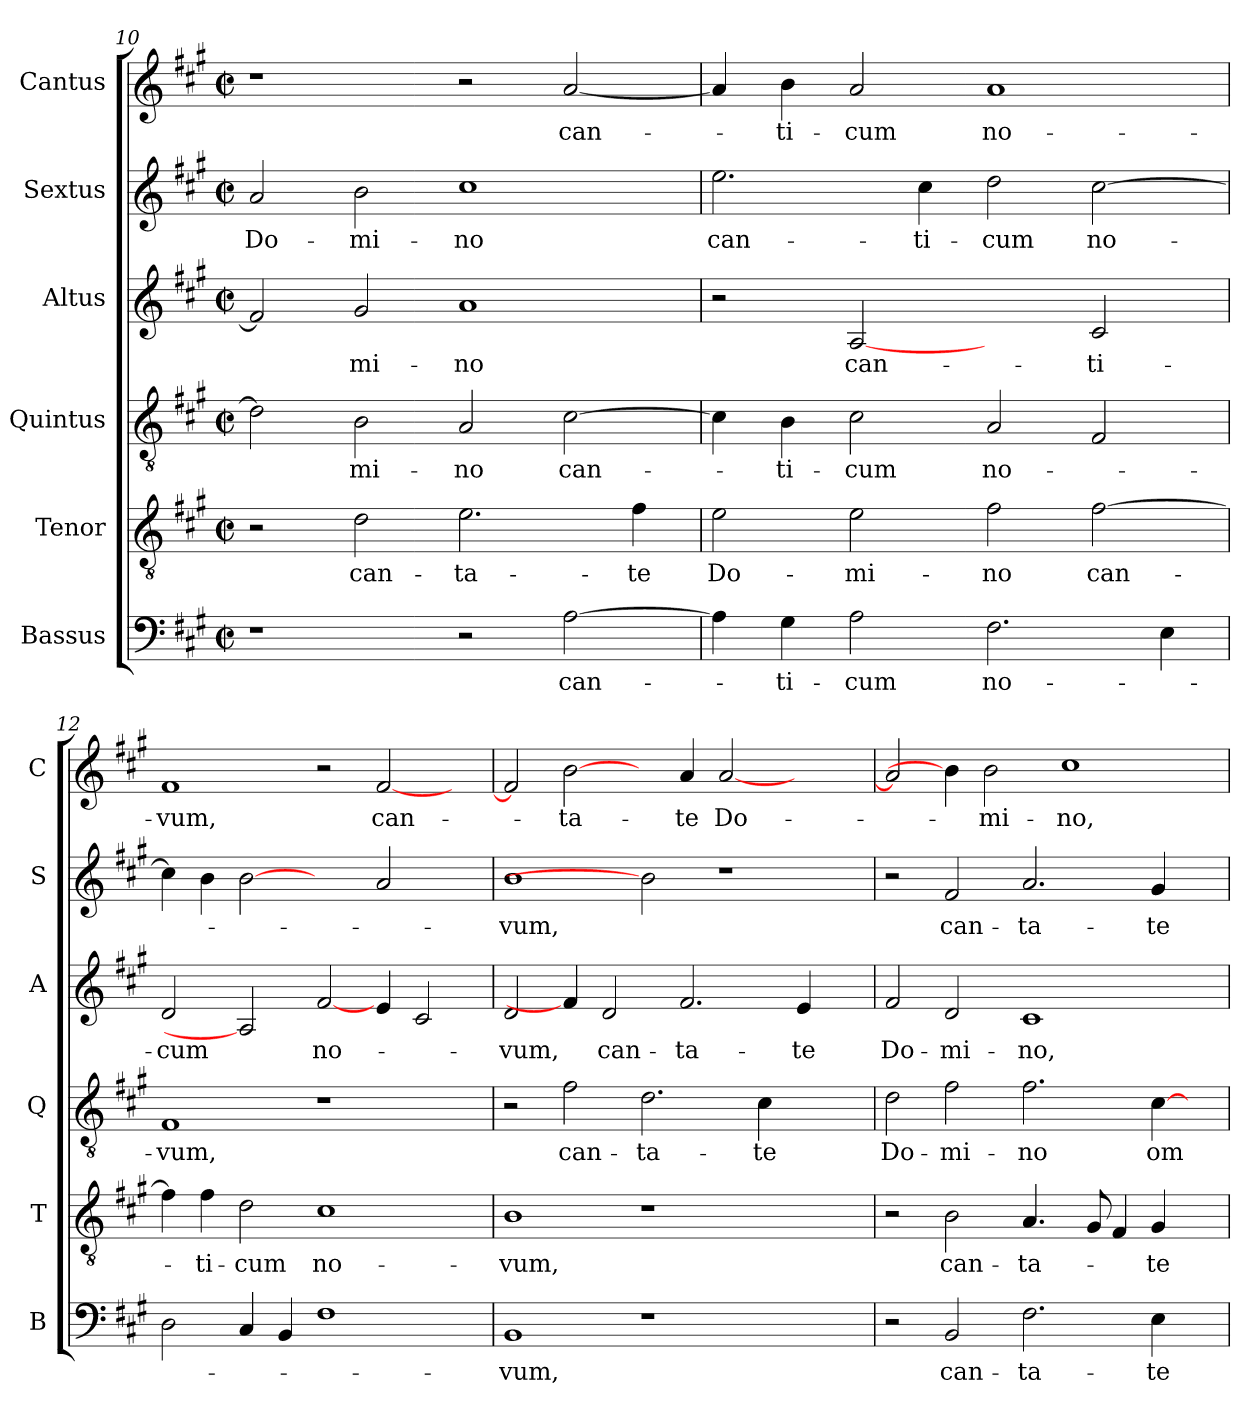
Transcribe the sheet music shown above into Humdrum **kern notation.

**kern	**text	**kern	**text	**kern	**text	**kern	**text	**kern	**text	**kern	**text
*part6	*part6	*part5	*part5	*part4	*part4	*part3	*part3	*part2	*part2	*part1	*part1
*staff6	*staff6	*staff5	*staff5	*staff4	*staff4	*staff3	*staff3	*staff2	*staff2	*staff1	*staff1
*I"Bassus	*	*I"Tenor	*	*I"Quintus	*	*I"Altus	*	*I"Sextus	*	*I"Cantus	*
*I'B	*	*I'T	*	*I'Q	*	*I'A	*	*I'S	*	*I'C	*
*clefF4	*	*clefGv2	*	*clefGv2	*	*clefG2	*	*clefG2	*	*clefG2	*
*k[f#c#g#]	*	*k[f#c#g#]	*	*k[f#c#g#]	*	*k[f#c#g#]	*	*k[f#c#g#]	*	*k[f#c#g#]	*
*A:	*	*A:	*	*A:	*	*A:	*	*A:	*	*A:	*
*M2/2	*	*M2/2	*	*M2/2	*	*M2/2	*	*M2/2	*	*M2/2	*
*met(c|)	*	*met(c|)	*	*met(c|)	*	*met(c|)	*	*met(c|)	*	*met(c|)	*
=10	=10	=10	=10	=10	=10	=10	=10	=10	=10	=10	=10
!	!	!	!	!	!	!	!	!	!LO:LY:b	!	!
1r	.	2r	.	2d\]	.	2f#/]	.	2a/	Do-	1r	.
!	!	!	!LO:LY:b	!	!	!	!	!	!	!	!
!	!	!	!	!	!LO:LY:b	!	!	!	!	!	!
!	!	!	!	!	!	!	!LO:LY:b	!	!	!	!
!	!	!	!	!	!	!	!	!	!LO:LY:b	!	!
.	.	2d\	can-	2B\	-mi-	2g#/	-mi-	2b\	-mi-	.	.
!	!	!	!LO:LY:b	!	!	!	!	!	!	!	!
!	!	!	!	!	!LO:LY:b	!	!	!	!	!	!
!	!	!	!	!	!	!	!LO:LY:b	!	!	!	!
!	!	!	!	!	!	!	!	!	!LO:LY:b	!	!
2r	.	2.e\	-ta-	2A/	-no	1a	-no	1cc#	-no	2r	.
!	!LO:LY:b	!	!	!	!	!	!	!	!	!	!
!	!	!	!	!	!LO:LY:b	!	!	!	!	!	!
!	!	!	!	!	!	!	!	!	!	!	!LO:LY:b
[2A\	can-	.	.	[2c#\	can-	.	.	.	.	[2a/	can-
!	!	!	!LO:LY:b	!	!	!	!	!	!	!	!
.	.	4f#\	-te	.	.	.	.	.	.	.	.
=11	=11	=11	=11	=11	=11	=11	=11	=11	=11	=11	=11
!	!	!	!LO:LY:b	!	!	!	!	!	!	!	!
!	!	!	!	!	!	!	!	!	!LO:LY:b	!	!
4A\]	.	2e\	Do-	4c#\]	.	2r	.	2.ee\	can-	4a/]	.
!	!LO:LY:b	!	!	!	!	!	!	!	!	!	!
!	!	!	!	!	!LO:LY:b	!	!	!	!	!	!
!	!	!	!	!	!	!	!	!	!	!	!LO:LY:b
4G#\	-ti-	.	.	4B\	-ti-	.	.	.	.	4b\	-ti-
!	!LO:LY:b	!	!	!	!	!	!	!	!	!	!
!	!	!	!LO:LY:b	!	!	!	!	!	!	!	!
!	!	!	!	!	!LO:LY:b	!	!	!	!	!	!
!	!	!	!	!	!	!	!LO:LY:b	!	!	!	!
!	!	!	!	!	!	!	!	!	!	!	!LO:LY:b
2A\	-cum	2e\	-mi-	2c#\	-cum	[2A	can-	.	.	2a/	-cum
!	!	!	!	!	!	!	!	!	!LO:LY:b	!	!
.	.	.	.	.	.	.	.	4cc#\	-ti-	.	.
!	!LO:LY:b	!	!	!	!	!	!	!	!	!	!
!	!	!	!LO:LY:b	!	!	!	!	!	!	!	!
!	!	!	!	!	!LO:LY:b	!	!	!	!	!	!
!	!	!	!	!	!	!	!	!	!LO:LY:b	!	!
!	!	!	!	!	!	!	!	!	!	!	!LO:LY:b
2.F#\	no-	2f#\	-no	2A/	no-	2ryy	.	2dd\	-cum	1a	no-
!	!	!	!LO:LY:b	!	!	!	!	!	!	!	!
!	!	!	!	!	!	!	!LO:LY:b	!	!	!	!
!	!	!	!	!	!	!	!	!	!LO:LY:b	!	!
.	.	[2f#\	can-	2F#/	.	2c#/	-ti-	[2cc#\	no-	.	.
4E\	.	.	.	.	.	.	.	.	.	.	.
!!LO:PB:g=z
=12	=12	=12	=12	=12	=12	=12	=12	=12	=12	=12	=12
!	!	!	!	!	!LO:LY:b	!	!	!	!	!	!
!	!	!	!	!	!	!	!LO:LY:b	!	!	!	!
!	!	!	!	!	!	!	!	!	!	!	!LO:LY:b
2D\	.	4f#\]	.	1F#	-vum,	2d/	-cum	4cc#\]	.	1f#	-vum,
!	!	!	!LO:LY:b	!	!	!	!	!	!	!	!
.	.	4f#\	-ti-	.	.	.	.	4b\	.	.	.
!	!	!	!LO:LY:b	!	!	!	!	!	!	!	!
4C#/	.	2d\	-cum	.	.	2A]	.	[2b	.	.	.
4BB/	.	.	.	.	.	.	.	.	.	.	.
!	!	!	!LO:LY:b	!	!	!	!	!	!	!	!
!	!	!	!	!	!	!	!LO:LY:b	!	!	!	!
1F#	.	1c#	no-	1r	.	[2f#/	no-	2ryy	.	2r	.
!	!	!	!	!	!	!	!	!	!	!	!LO:LY:b
.	.	.	.	.	.	4e/	.	2a/	.	[2f#/	can-
.	.	.	.	.	.	2c#/	.	.	.	.	.
4ryy	.	4ryy	.	4ryy	.	.	.	4ryy	.	4ryy	.
=13	=13	=13	=13	=13	=13	=13	=13	=13	=13	=13	=13
!	!LO:LY:b	!	!	!	!	!	!	!	!	!	!
!	!	!	!LO:LY:b	!	!	!	!	!	!	!	!
!	!	!	!	!	!	!	!LO:LY:b	!	!	!	!
!	!	!	!	!	!	!	!	!	!LO:LY:b	!	!
1BB	-vum,	1B	-vum,	2r	.	2d/	-vum,	1b	-vum,	2f#/]	.
!	!	!	!	!	!LO:LY:b	!	!	!	!	!	!
!	!	!	!	!	!	!	!	!	!	!	!LO:LY:b
.	.	.	.	2f#\	can-	4f#/]	.	.	.	[2b\	-ta-
!	!	!	!	!	!	!	!LO:LY:b	!	!	!	!
.	.	.	.	.	.	2d/	can-	.	.	.	.
!	!	!	!	!	!LO:LY:b	!	!	!	!	!	!
1r	.	1r	.	2.d\	-ta-	.	.	2b]	.	4ryy	.
!	!	!	!	!	!	!	!LO:LY:b	!	!	!	!
!	!	!	!	!	!	!	!	!	!	!	!LO:LY:b
.	.	.	.	.	.	2.f#/	-ta-	.	.	4a/	-te
!	!	!	!	!	!	!	!	!	!	!	!LO:LY:b
.	.	.	.	.	.	.	.	1r	.	[2a/	Do-
!	!	!	!	!	!LO:LY:b	!	!	!	!	!	!
.	.	.	.	4c#\	-te	.	.	.	.	.	.
!	!	!	!	!	!	!	!LO:LY:b	!	!	!	!
2ryy	.	2ryy	.	2ryy	.	4e/	-te	.	.	2ryy	.
.	.	.	.	.	.	4ryy	.	.	.	.	.
=14	=14	=14	=14	=14	=14	=14	=14	=14	=14	=14	=14
!	!	!	!	!	!LO:LY:b	!	!	!	!	!	!
!	!	!	!	!	!	!	!LO:LY:b	!	!	!	!
2r	.	2r	.	2d\	Do-	2f#/	Do-	2r	.	2a/]	.
!	!LO:LY:b	!	!	!	!	!	!	!	!	!	!
!	!	!	!LO:LY:b	!	!	!	!	!	!	!	!
!	!	!	!	!	!LO:LY:b	!	!	!	!	!	!
!	!	!	!	!	!	!	!LO:LY:b	!	!	!	!
!	!	!	!	!	!	!	!	!	!LO:LY:b	!	!
2BB/	can-	2B\	can-	2f#\	-mi-	2d/	-mi-	2f#/	can-	4b\]	.
!	!	!	!	!	!	!	!	!	!	!	!LO:LY:b
.	.	.	.	.	.	.	.	.	.	2b\	-mi-
!	!LO:LY:b	!	!	!	!	!	!	!	!	!	!
!	!	!	!LO:LY:b	!	!	!	!	!	!	!	!
!	!	!	!	!	!LO:LY:b	!	!	!	!	!	!
!	!	!	!	!	!	!	!LO:LY:b	!	!	!	!
!	!	!	!	!	!	!	!	!	!LO:LY:b	!	!
2.F#\	-ta-	4.A/	-ta-	2.f#\	-no	1c#	-no,	2.a/	-ta-	.	.
!	!	!	!	!	!	!	!	!	!	!	!LO:LY:b
.	.	.	.	.	.	.	.	.	.	1cc#	-no,
.	.	8G#/	.	.	.	.	.	.	.	.	.
.	.	4F#/	.	.	.	.	.	.	.	.	.
!	!LO:LY:b	!	!	!	!	!	!	!	!	!	!
!	!	!	!LO:LY:b	!	!	!	!	!	!	!	!
!	!	!	!	!	!LO:LY:b	!	!	!	!	!	!
!	!	!	!	!	!	!	!	!	!LO:LY:b	!	!
4E\	-te	4G#/	-te	[4c#\	om-	.	.	4g#/	-te	.	.
4ryy	.	4ryy	.	4ryy	.	4ryy	.	4ryy	.	.	.
=	=	=	=	=	=	=	=	=	=	=	=
*-	*-	*-	*-	*-	*-	*-	*-	*-	*-	*-	*-
